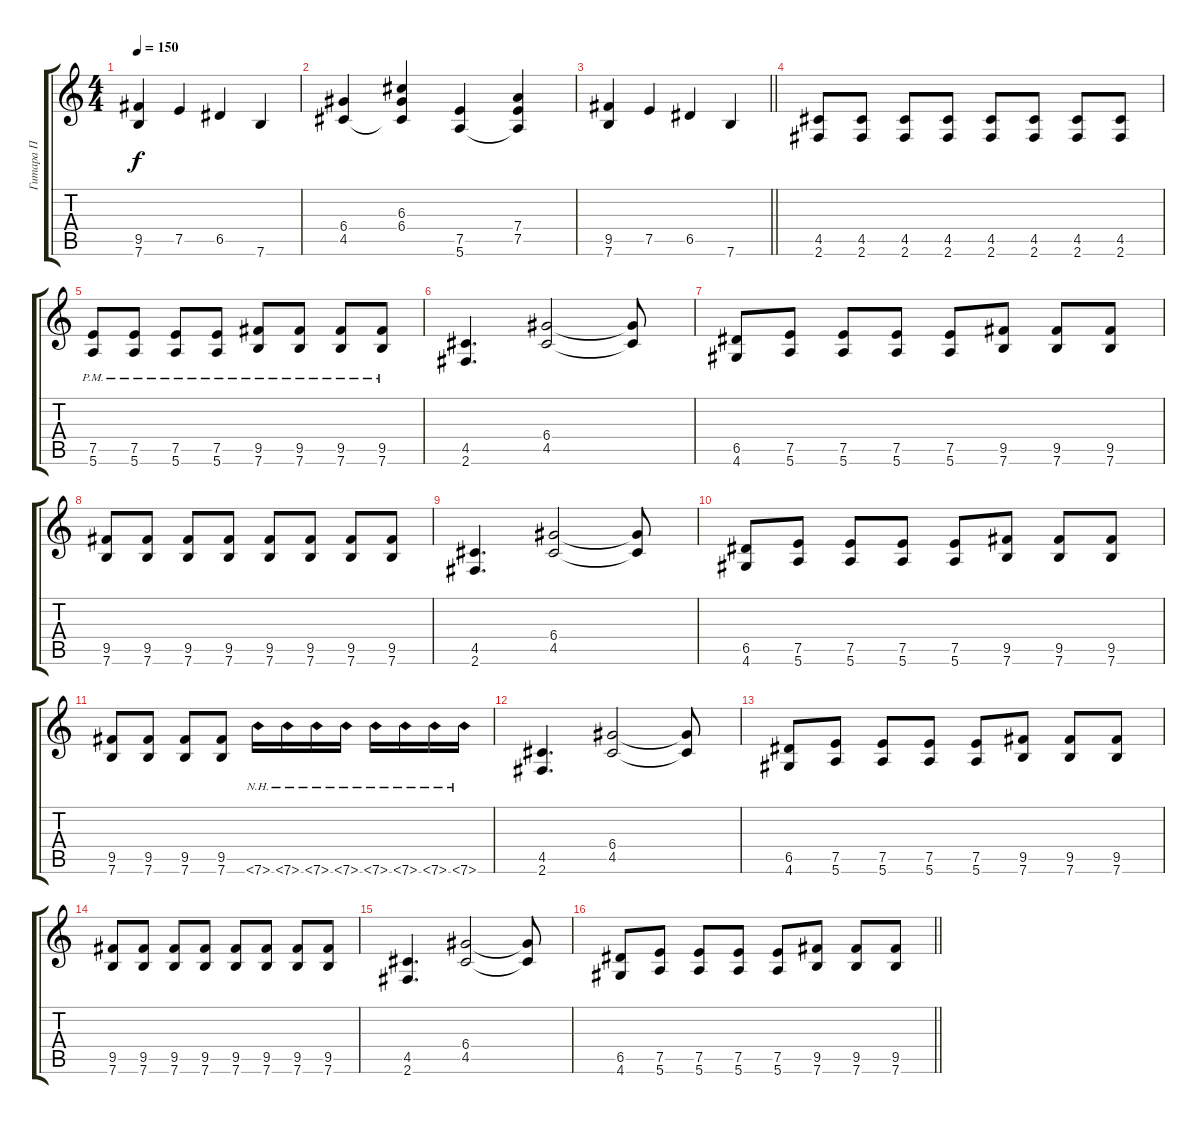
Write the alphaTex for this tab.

\track ("Гитара П" "Гитара П") {instrument overdrivenguitar}
\staff {score tabs}
\tuning (E4 B3 G3 D3 A2 E2) {hide}
\ts (4 4)
\tempo 150
\clef g2
\ks c
(9.5 7.6).4{dy f} 7.5.4 6.5.4 7.6.4 |
(6.4 4.5).4 (6.3 6.4 4.5{t}).4 (7.5 5.6).4 (7.4 7.5 5.6{t}).4 |
\barLineRight lightlight
(9.5 7.6).4 7.5.4 6.5.4 7.6.4 |
\section ("" " ")
(4.5 2.6).8 (4.5 2.6).8 (4.5 2.6).8 (4.5 2.6).8 (4.5 2.6).8 (4.5 2.6).8 (4.5 2.6).8 (4.5 2.6).8 |
(7.5{pm} 5.6{pm}).8 (7.5{pm} 5.6{pm}).8 (7.5{pm} 5.6{pm}).8 (7.5{pm} 5.6{pm}).8 (9.5{pm} 7.6{pm}).8 (9.5{pm} 7.6{pm}).8 (9.5{pm} 7.6{pm}).8 (9.5{pm} 7.6{pm}).8 |
(4.5 2.6).4{d} (6.4 4.5).2 (6.4{t} 4.5{t}).8 |
(6.5 4.6).8 (7.5 5.6).8 (7.5 5.6).8 (7.5 5.6).8 (7.5 5.6).8 (9.5 7.6).8 (9.5 7.6).8 (9.5 7.6).8 |
(9.5 7.6).8 (9.5 7.6).8 (9.5 7.6).8 (9.5 7.6).8 (9.5 7.6).8 (9.5 7.6).8 (9.5 7.6).8 (9.5 7.6).8 |
(4.5 2.6).4{d} (6.4 4.5).2 (6.4{t} 4.5{t}).8 |
(6.5 4.6).8 (7.5 5.6).8 (7.5 5.6).8 (7.5 5.6).8 (7.5 5.6).8 (9.5 7.6).8 (9.5 7.6).8 (9.5 7.6).8 |
(9.5 7.6).8 (9.5 7.6).8 (9.5 7.6).8 (9.5 7.6).8 7.6{nh}.16 7.6{nh}.16 7.6{nh}.16 7.6{nh}.16 7.6{nh}.16 7.6{nh}.16 7.6{nh}.16 7.6{nh}.16 |
(4.5 2.6).4{d} (6.4 4.5).2 (6.4{t} 4.5{t}).8 |
(6.5 4.6).8 (7.5 5.6).8 (7.5 5.6).8 (7.5 5.6).8 (7.5 5.6).8 (9.5 7.6).8 (9.5 7.6).8 (9.5 7.6).8 |
(9.5 7.6).8 (9.5 7.6).8 (9.5 7.6).8 (9.5 7.6).8 (9.5 7.6).8 (9.5 7.6).8 (9.5 7.6).8 (9.5 7.6).8 |
(4.5 2.6).4{d} (6.4 4.5).2 (6.4{t} 4.5{t}).8 |
\barLineRight lightlight
(6.5 4.6).8 (7.5 5.6).8 (7.5 5.6).8 (7.5 5.6).8 (7.5 5.6).8 (9.5 7.6).8 (9.5 7.6).8 (9.5 7.6).8
